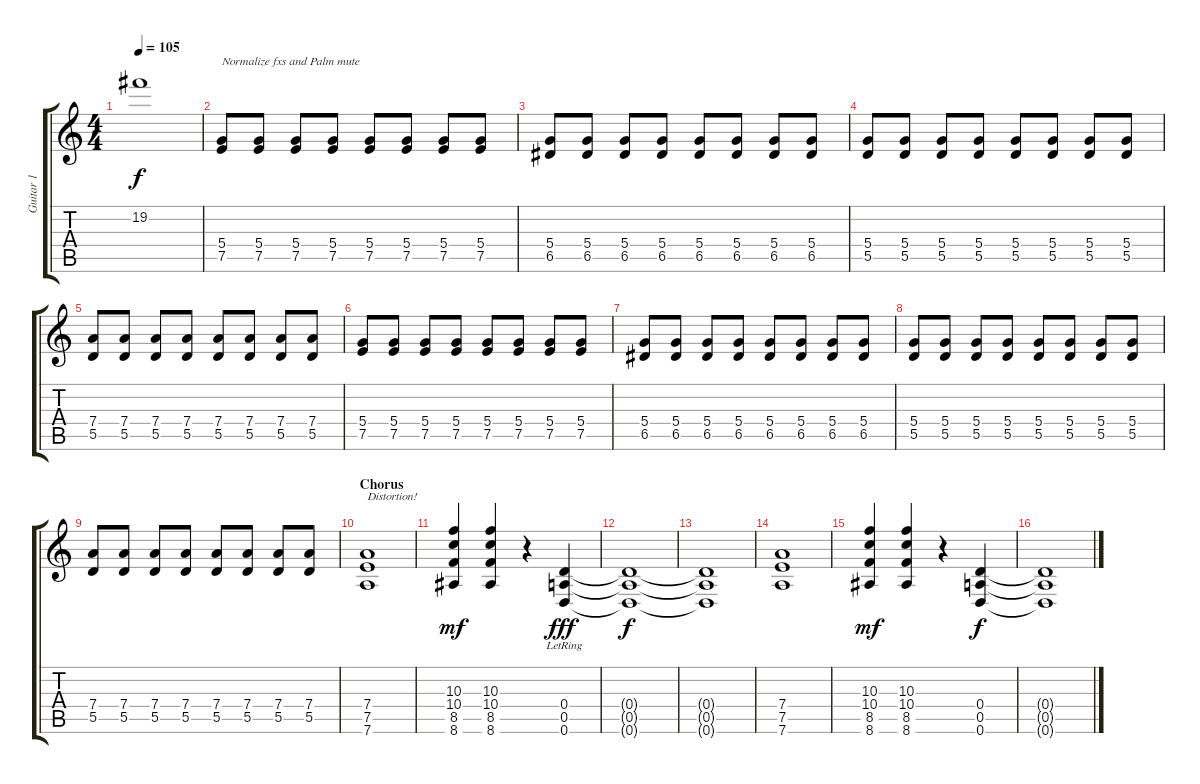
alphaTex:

\track ("Guitar 1" "Guitar 1") {instrument overdrivenguitar}
\staff {score tabs}
\tuning (E4 B3 G3 D3 A2 D2) {hide}
\ts (4 4)
\tempo 105
\clef g2
\ks c
19.2.1{dy f} |
(5.4 7.5).8{txt "Normalize fxs and Palm mute" volume 13 instrument electricguitarmuted} (5.4 7.5).8 (5.4 7.5).8 (5.4 7.5).8 (5.4 7.5).8 (5.4 7.5).8 (5.4 7.5).8 (5.4 7.5).8 |
(5.4 6.5).8 (5.4 6.5).8 (5.4 6.5).8 (5.4 6.5).8 (5.4 6.5).8 (5.4 6.5).8 (5.4 6.5).8 (5.4 6.5).8 |
(5.4 5.5).8 (5.4 5.5).8 (5.4 5.5).8 (5.4 5.5).8 (5.4 5.5).8 (5.4 5.5).8 (5.4 5.5).8 (5.4 5.5).8 |
(7.4 5.5).8 (7.4 5.5).8 (7.4 5.5).8 (7.4 5.5).8 (7.4 5.5).8 (7.4 5.5).8 (7.4 5.5).8 (7.4 5.5).8 |
(5.4 7.5).8{volume 13 instrument electricguitarmuted} (5.4 7.5).8 (5.4 7.5).8 (5.4 7.5).8 (5.4 7.5).8 (5.4 7.5).8 (5.4 7.5).8 (5.4 7.5).8 |
(5.4 6.5).8 (5.4 6.5).8 (5.4 6.5).8 (5.4 6.5).8 (5.4 6.5).8 (5.4 6.5).8 (5.4 6.5).8 (5.4 6.5).8 |
(5.4 5.5).8 (5.4 5.5).8 (5.4 5.5).8 (5.4 5.5).8 (5.4 5.5).8 (5.4 5.5).8 (5.4 5.5).8 (5.4 5.5).8 |
(7.4 5.5).8 (7.4 5.5).8 (7.4 5.5).8 (7.4 5.5).8 (7.4 5.5).8 (7.4 5.5).8 (7.4 5.5).8 (7.4 5.5).8 |
\section ("" "Chorus")
(7.4 7.5 7.6).1{txt "Distortion!" instrument overdrivenguitar} |
(10.3 10.4 8.5 8.6).4{dy mf} (10.3 10.4 8.5 8.6).4 r.4 (0.4{lr} 0.5{lr} 0.6{lr}).4{dy fff balance 8} |
(0.4{t} 0.5{t} 0.6{t}).1{dy f} |
(0.4{t} 0.5{t} 0.6{t}).1 |
(7.4 7.5 7.6).1{balance 12 instrument overdrivenguitar} |
(10.3 10.4 8.5 8.6).4{dy mf} (10.3 10.4 8.5 8.6).4 r.4 (0.4 0.5 0.6).4{dy f} |
(0.4{t} 0.5{t} 0.6{t}).1
